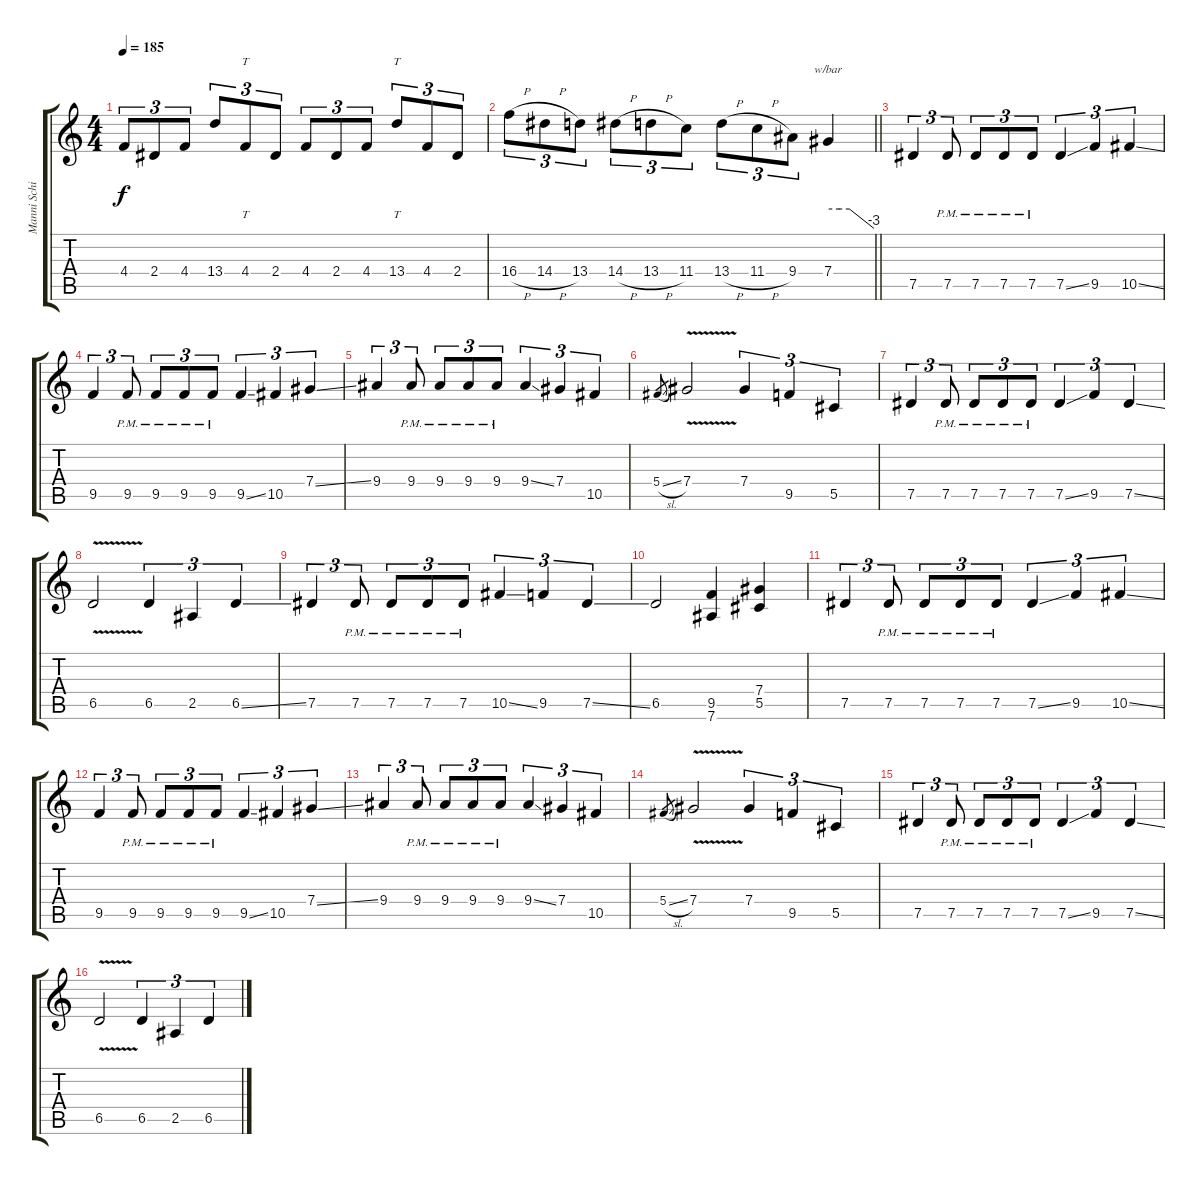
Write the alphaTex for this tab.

\track ("Manni Schimidt (lead guitar)" "Manni Schi") {instrument distortionguitar}
\staff {score tabs}
\tuning (Eb4 Bb3 Gb3 Db3 Ab2 Eb2) {hide}
\ts (4 4)
\tempo 185
\clef g2
\ks c
4.4.8{tu (3 2) dy f} 2.4.8{tu (3 2)} 4.4.8{tu (3 2)} 13.4.8{tu (3 2)} 4.4.8{tt tu (3 2)} 2.4.8{tu (3 2)} 4.4.8{tu (3 2)} 2.4.8{tu (3 2)} 4.4.8{tu (3 2)} 13.4.8{tt tu (3 2)} 4.4.8{tu (3 2)} 2.4.8{tu (3 2)} |
\barLineRight lightlight
16.4{h}.8{tu (3 2) volume 16 balance 16} 14.4{h}.8{tu (3 2)} 13.4.8{tu (3 2) balance 15} 14.4{h}.8{tu (3 2) balance 14} 13.4{h}.8{tu (3 2) balance 13} 11.4.8{tu (3 2) balance 12} 13.4{h}.8{tu (3 2) balance 11} 11.4{h}.8{tu (3 2) balance 10} 9.4.8{tu (3 2) balance 9} 7.4.4{tbe (custom default 0 0 15 0 28 0 60 -12) balance 8} |
\section ("" "")
7.5.4{tu (3 2)} 7.5{pm}.8{tu (3 2)} 7.5{pm}.8{tu (3 2)} 7.5{pm}.8{tu (3 2)} 7.5{pm}.8{tu (3 2)} 7.5{ss}.4{tu (3 2)} 9.5.4{tu (3 2)} 10.5{ss}.4{tu (3 2)} |
9.5.4{tu (3 2)} 9.5{pm}.8{tu (3 2)} 9.5{pm}.8{tu (3 2)} 9.5{pm}.8{tu (3 2)} 9.5{pm}.8{tu (3 2)} 9.5{ss}.4{tu (3 2)} 10.5.4{tu (3 2)} 7.4{ss}.4{tu (3 2)} |
9.4.4{tu (3 2)} 9.4{pm}.8{tu (3 2)} 9.4{pm}.8{tu (3 2)} 9.4{pm}.8{tu (3 2)} 9.4{pm}.8{tu (3 2)} 9.4{ss}.4{tu (3 2)} 7.4.4{tu (3 2)} 10.5.4{tu (3 2)} |
5.4{sl}.8{gr} 7.4{v}.2 7.4.4{tu (3 2)} 9.5.4{tu (3 2)} 5.5.4{tu (3 2)} |
7.5.4{tu (3 2)} 7.5{pm}.8{tu (3 2)} 7.5{pm}.8{tu (3 2)} 7.5{pm}.8{tu (3 2)} 7.5{pm}.8{tu (3 2)} 7.5{ss}.4{tu (3 2)} 9.5.4{tu (3 2)} 7.5{ss}.4{tu (3 2)} |
6.5{v}.2 6.5.4{tu (3 2)} 2.5.4{tu (3 2)} 6.5{ss}.4{tu (3 2)} |
7.5.4{tu (3 2)} 7.5{pm}.8{tu (3 2)} 7.5{pm}.8{tu (3 2)} 7.5{pm}.8{tu (3 2)} 7.5{pm}.8{tu (3 2)} 10.5{ss}.4{tu (3 2)} 9.5.4{tu (3 2)} 7.5{ss}.4{tu (3 2)} |
6.5.2 (9.5 7.6).4 (7.4 5.5).4 |
7.5.4{tu (3 2)} 7.5{pm}.8{tu (3 2)} 7.5{pm}.8{tu (3 2)} 7.5{pm}.8{tu (3 2)} 7.5{pm}.8{tu (3 2)} 7.5{ss}.4{tu (3 2)} 9.5.4{tu (3 2)} 10.5{ss}.4{tu (3 2)} |
9.5.4{tu (3 2)} 9.5{pm}.8{tu (3 2)} 9.5{pm}.8{tu (3 2)} 9.5{pm}.8{tu (3 2)} 9.5{pm}.8{tu (3 2)} 9.5{ss}.4{tu (3 2)} 10.5.4{tu (3 2)} 7.4{ss}.4{tu (3 2)} |
9.4.4{tu (3 2)} 9.4{pm}.8{tu (3 2)} 9.4{pm}.8{tu (3 2)} 9.4{pm}.8{tu (3 2)} 9.4{pm}.8{tu (3 2)} 9.4{ss}.4{tu (3 2)} 7.4.4{tu (3 2)} 10.5.4{tu (3 2)} |
5.4{sl}.8{gr} 7.4{v}.2 7.4.4{tu (3 2)} 9.5.4{tu (3 2)} 5.5.4{tu (3 2)} |
7.5.4{tu (3 2)} 7.5{pm}.8{tu (3 2)} 7.5{pm}.8{tu (3 2)} 7.5{pm}.8{tu (3 2)} 7.5{pm}.8{tu (3 2)} 7.5{ss}.4{tu (3 2)} 9.5.4{tu (3 2)} 7.5{ss}.4{tu (3 2)} |
6.5{v}.2 6.5.4{tu (3 2)} 2.5.4{tu (3 2)} 6.5.4{tu (3 2)}
